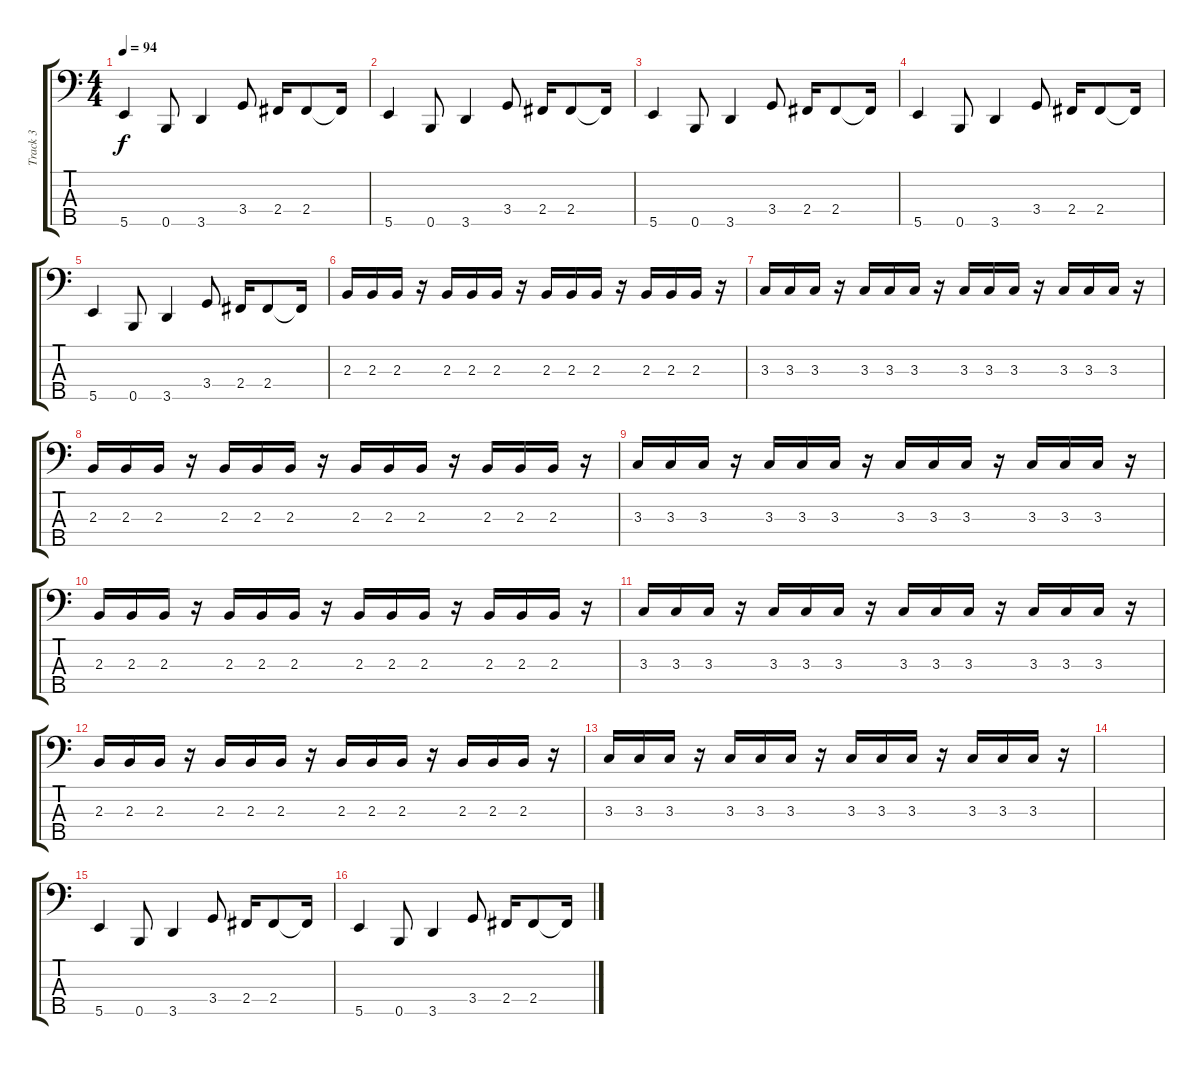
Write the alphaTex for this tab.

\track ("Track 3" "Track 3") {instrument slapbass1}
\staff {score tabs}
\tuning (G2 D2 A1 E1 B0) {hide}
\ts (4 4)
\tempo 94
\clef f4
\ks c
5.5.4{dy f} 0.5.8 3.5.4 3.4.8 2.4.16 2.4.8 2.4{t}.16 |
5.5.4 0.5.8 3.5.4 3.4.8 2.4.16 2.4.8 2.4{t}.16 |
5.5.4 0.5.8 3.5.4 3.4.8 2.4.16 2.4.8 2.4{t}.16 |
5.5.4 0.5.8 3.5.4 3.4.8 2.4.16 2.4.8 2.4{t}.16 |
5.5.4 0.5.8 3.5.4 3.4.8 2.4.16 2.4.8 2.4{t}.16 |
2.3.16 2.3.16 2.3.16 r.16 2.3.16 2.3.16 2.3.16 r.16 2.3.16 2.3.16 2.3.16 r.16 2.3.16 2.3.16 2.3.16 r.16 |
3.3.16 3.3.16 3.3.16 r.16 3.3.16 3.3.16 3.3.16 r.16 3.3.16 3.3.16 3.3.16 r.16 3.3.16 3.3.16 3.3.16 r.16 |
2.3.16 2.3.16 2.3.16 r.16 2.3.16 2.3.16 2.3.16 r.16 2.3.16 2.3.16 2.3.16 r.16 2.3.16 2.3.16 2.3.16 r.16 |
3.3.16 3.3.16 3.3.16 r.16 3.3.16 3.3.16 3.3.16 r.16 3.3.16 3.3.16 3.3.16 r.16 3.3.16 3.3.16 3.3.16 r.16 |
2.3.16 2.3.16 2.3.16 r.16 2.3.16 2.3.16 2.3.16 r.16 2.3.16 2.3.16 2.3.16 r.16 2.3.16 2.3.16 2.3.16 r.16 |
3.3.16 3.3.16 3.3.16 r.16 3.3.16 3.3.16 3.3.16 r.16 3.3.16 3.3.16 3.3.16 r.16 3.3.16 3.3.16 3.3.16 r.16 |
2.3.16 2.3.16 2.3.16 r.16 2.3.16 2.3.16 2.3.16 r.16 2.3.16 2.3.16 2.3.16 r.16 2.3.16 2.3.16 2.3.16 r.16 |
3.3.16 3.3.16 3.3.16 r.16 3.3.16 3.3.16 3.3.16 r.16 3.3.16 3.3.16 3.3.16 r.16 3.3.16 3.3.16 3.3.16 r.16 |
|
5.5.4 0.5.8 3.5.4 3.4.8 2.4.16 2.4.8 2.4{t}.16 |
5.5.4 0.5.8 3.5.4 3.4.8 2.4.16 2.4.8 2.4{t}.16
